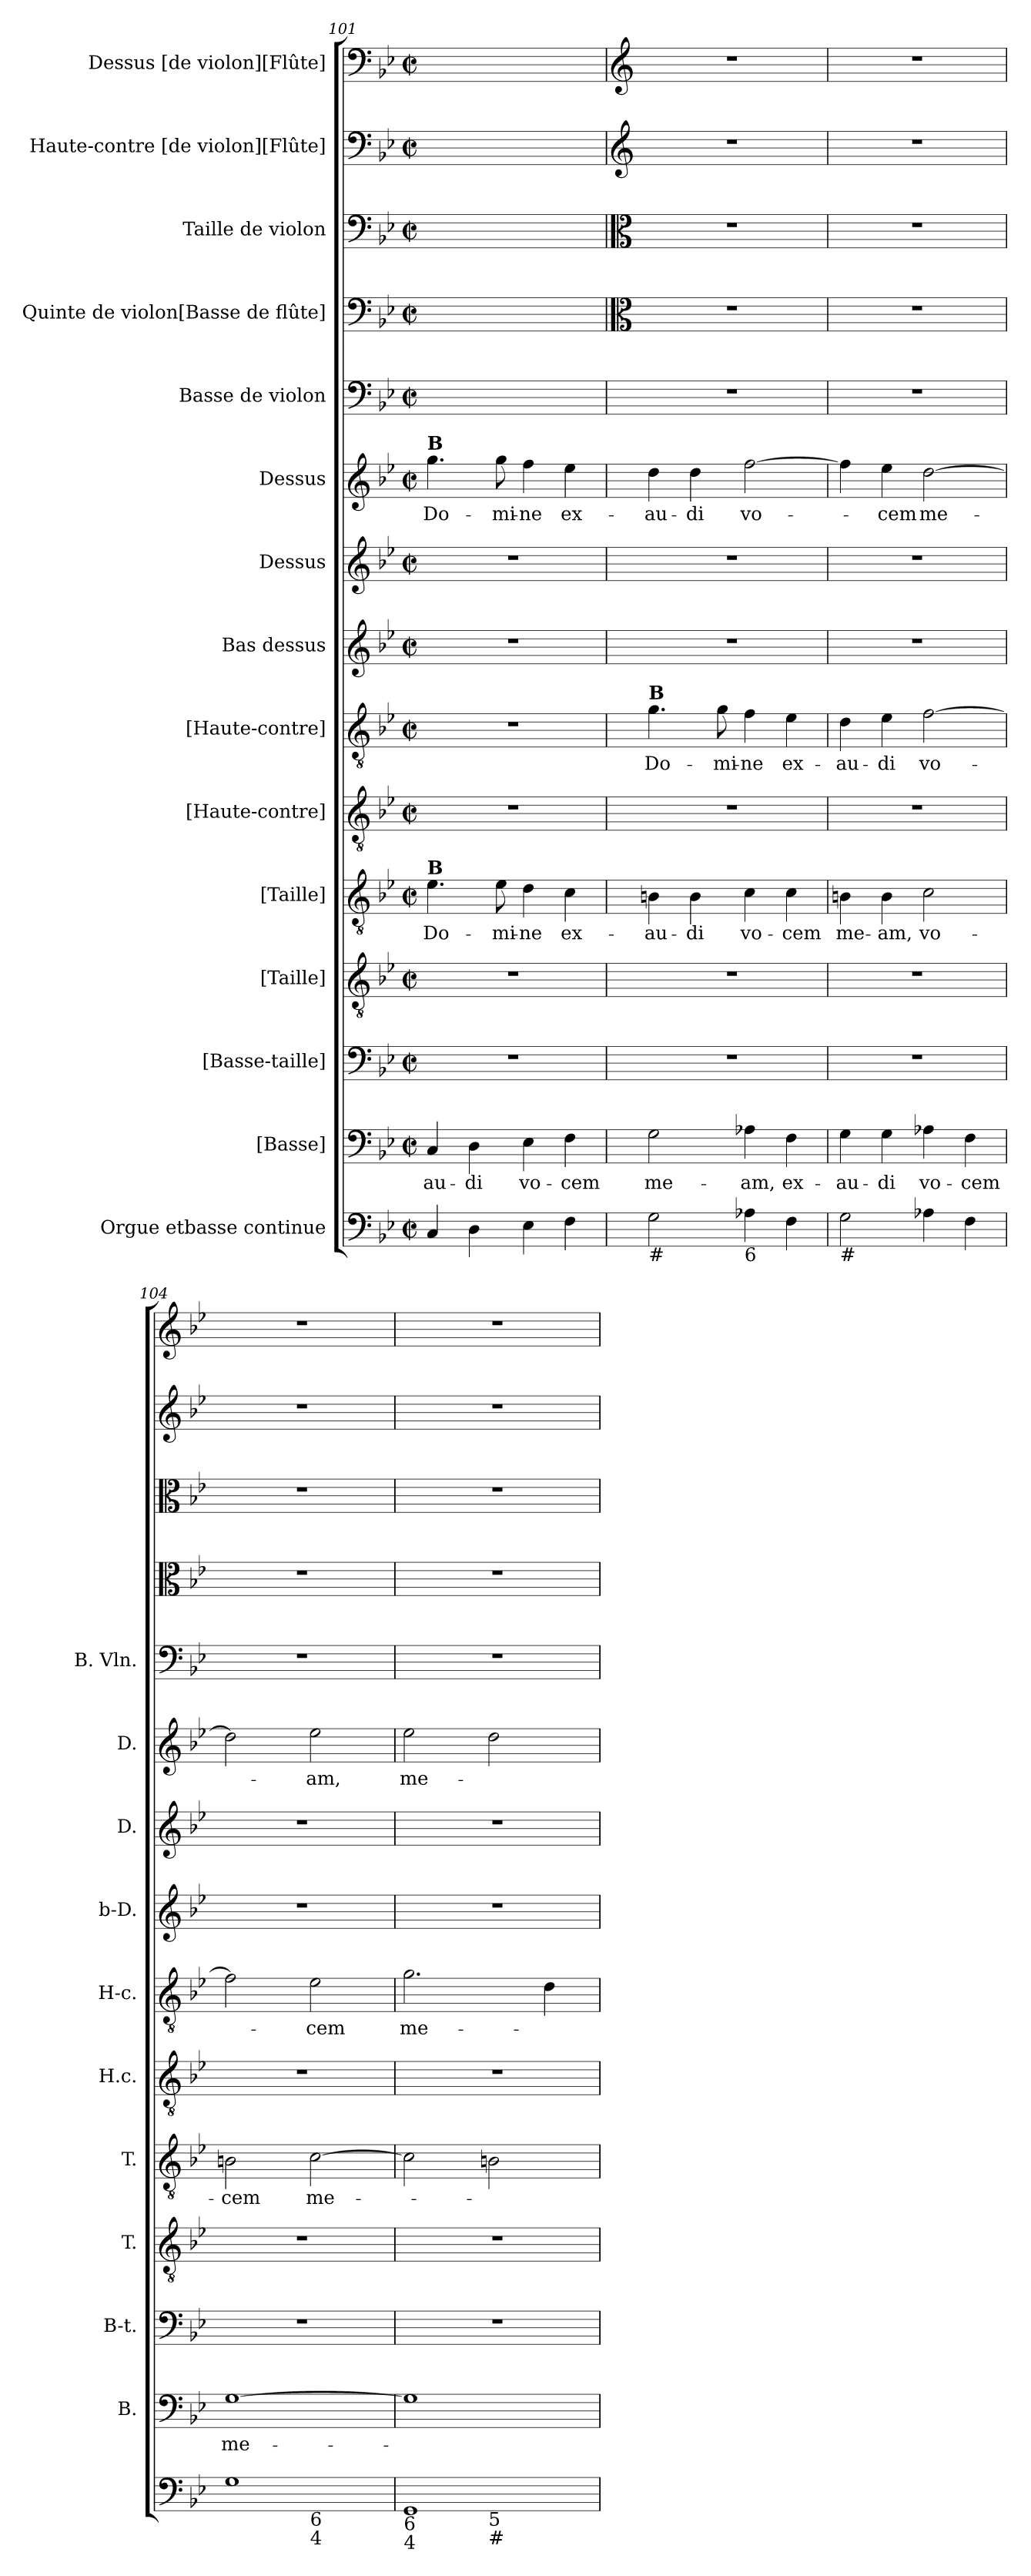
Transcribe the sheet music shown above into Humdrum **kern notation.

**kern	**kern	**text	**kern	**kern	**kern	**text	**kern	**kern	**text	**kern	**kern	**kern	**text	**kern	**text	**kern	**text	**kern	**text	**kern	**text	**kern	**text
*part15	*part14	*part14	*part13	*part12	*part11	*part11	*part10	*part9	*part9	*part8	*part7	*part6	*part6	*part5	*part5	*part4	*part4	*part3	*part3	*part2	*part2	*part1	*part1
*staff15	*staff14	*staff14	*staff13	*staff12	*staff11	*staff11	*staff10	*staff9	*staff9	*staff8	*staff7	*staff6	*staff6	*staff5	*staff5	*staff4	*staff4	*staff3	*staff3	*staff2	*staff2	*staff1	*staff1
*I"Orgue etbasse continue	*I"[Basse]	*	*I"[Basse-taille]	*I"[Taille]	*I"[Taille]	*	*I"[Haute-contre]	*I"[Haute-contre]	*	*I"Bas dessus	*I"Dessus	*I"Dessus	*	*I"Basse de violon	*	*I"Quinte de violon[Basse de flûte]	*	*I"Taille de violon	*	*I"Haute-contre [de violon][Flûte]	*	*I"Dessus [de violon][Flûte]	*
*	*I'B.	*	*I'B-t.	*I'T.	*I'T.	*	*I'H.c.	*I'H-c.	*	*I'b-D.	*I'D.	*I'D.	*	*I'B. Vln.	*	*	*	*	*	*	*	*	*
*clefF4	*clefF4	*	*clefF4	*clefGv2	*clefGv2	*	*clefGv2	*clefGv2	*	*clefG2	*clefG2	*clefG2	*	*clefF4	*	*clefF4	*	*clefF4	*	*clefF4	*	*clefF4	*
*	*	*	*	*ITrd7c12	*ITrd7c12	*	*ITrd7c12	*ITrd7c12	*	*	*	*	*	*ITrd7c12	*	*	*	*	*	*	*	*	*
*k[b-e-]	*k[b-e-]	*	*k[b-e-]	*k[b-e-]	*k[b-e-]	*	*k[b-e-]	*k[b-e-]	*	*k[b-e-]	*k[b-e-]	*k[b-e-]	*	*k[b-e-]	*	*k[b-e-]	*	*k[b-e-]	*	*k[b-e-]	*	*k[b-e-]	*
*g:	*g:	*	*g:	*g:	*g:	*	*g:	*g:	*	*g:	*g:	*g:	*	*g:	*	*g:	*	*g:	*	*g:	*	*g:	*
*M2/2	*M2/2	*	*M2/2	*M2/2	*M2/2	*	*M2/2	*M2/2	*	*M2/2	*M2/2	*M2/2	*	*M2/2	*	*M2/2	*	*M2/2	*	*M2/2	*	*M2/2	*
*met(c|)	*met(c|)	*	*met(c|)	*met(c|)	*met(c|)	*	*met(c|)	*met(c|)	*	*met(c|)	*met(c|)	*met(c|)	*	*met(c|)	*	*met(c|)	*	*met(c|)	*	*met(c|)	*	*met(c|)	*
=101	=101	=101	=101	=101	=101	=101	=101	=101	=101	=101	=101	=101	=101	=101	=101	=101	=101	=101	=101	=101	=101	=101	=101
!	!	!	!	!	!	!	!	!	!	!	!	!LO:TX:a:B:t=B	!	!	!	!	!	!	!	!	!	!	!
!	!	!	!	!	!LO:TX:a:B:t=B	!	!	!	!	!	!	!	!	!	!	!	!	!	!	!	!	!	!
!	!	!LO:LY:b	!	!	!	!LO:LY:b	!	!	!	!	!	!	!LO:LY:b	!	!	!	!	!	!	!	!	!	!
4C/	4C/	-au-	1r	1r	4.E-\	Do-	1r	1r	.	1r	1r	4.gg\	Do-	4CC/yy	-au-	4C/yy	-au-	4C/yy	-au-	4C/yy	-au-	4C/yy	-au-
!	!	!LO:LY:b	!	!	!	!	!	!	!	!	!	!	!	!	!	!	!	!	!	!	!	!	!
4D\	4D\	-di	.	.	.	.	.	.	.	.	.	.	.	4DD\yy	-di	4D\yy	-di	4D\yy	-di	4D\yy	-di	4D\yy	-di
!	!	!	!	!	!	!LO:LY:b	!	!	!	!	!	!	!LO:LY:b	!	!	!	!	!	!	!	!	!	!
.	.	.	.	.	8E-\	-mi-	.	.	.	.	.	8gg\	-mi-	.	.	.	.	.	.	.	.	.	.
!	!	!LO:LY:b	!	!	!	!LO:LY:b	!	!	!	!	!	!	!LO:LY:b	!	!	!	!	!	!	!	!	!	!
4E-\	4E-\	vo-	.	.	4D\	-ne	.	.	.	.	.	4ff\	-ne	4EE-\yy	vo-	4E-\yy	vo-	4E-\yy	vo-	4E-\yy	vo-	4E-\yy	vo-
!	!	!LO:LY:b	!	!	!	!LO:LY:b	!	!	!	!	!	!	!LO:LY:b	!	!	!	!	!	!	!	!	!	!
4F\	4F\	-cem	.	.	4C\	ex-	.	.	.	.	.	4ee-\	ex-	4FF\yy	-cem	4F\yy	-cem	4F\yy	-cem	4F\yy	-cem	4F\yy	-cem
!!LO:LB:g=z
=102	=102	=102	=102	=102	=102	=102	=102	=102	=102	=102	=102	=102	=102	=102	=102	=102	=102	=102	=102	=102	=102	=102	=102
*	*	*	*	*	*	*	*	*	*	*	*	*	*	*	*	*clefC3	*	*clefC3	*	*clefG2	*	*clefG2	*
!	!	!	!	!	!	!	!	!LO:TX:a:B:t=B	!	!	!	!	!	!	!	!	!	!	!	!	!	!	!
!LO:TX:b:t=#	!	!	!	!	!	!	!	!	!	!	!	!	!	!	!	!	!	!	!	!	!	!	!
!	!	!LO:LY:b	!	!	!	!LO:LY:b	!	!	!LO:LY:b	!	!	!	!LO:LY:b	!	!	!	!	!	!	!	!	!	!
2G\	2G\	me-	1r	1r	4BBn\	-au-	1r	4.G\	Do-	1r	1r	4dd\	-au-	1r	.	1r	.	1r	.	1r	.	1r	.
!	!	!	!	!	!	!LO:LY:b	!	!	!	!	!	!	!LO:LY:b	!	!	!	!	!	!	!	!	!	!
.	.	.	.	.	4BB\	-di	.	.	.	.	.	4dd\	-di	.	.	.	.	.	.	.	.	.	.
!	!	!	!	!	!	!	!	!	!LO:LY:b	!	!	!	!	!	!	!	!	!	!	!	!	!	!
.	.	.	.	.	.	.	.	8G\	-mi-	.	.	.	.	.	.	.	.	.	.	.	.	.	.
!LO:TX:b:t=6	!	!	!	!	!	!	!	!	!	!	!	!	!	!	!	!	!	!	!	!	!	!	!
!	!	!LO:LY:b	!	!	!	!LO:LY:b	!	!	!LO:LY:b	!	!	!	!LO:LY:b	!	!	!	!	!	!	!	!	!	!
4A-X\	4A-X\	-am,	.	.	4C\	vo-	.	4F\	-ne	.	.	[2ff\	vo-	.	.	.	.	.	.	.	.	.	.
!	!	!LO:LY:b	!	!	!	!LO:LY:b	!	!	!LO:LY:b	!	!	!	!	!	!	!	!	!	!	!	!	!	!
4F\	4F\	ex-	.	.	4C\	-cem	.	4E-\	ex-	.	.	.	.	.	.	.	.	.	.	.	.	.	.
=103	=103	=103	=103	=103	=103	=103	=103	=103	=103	=103	=103	=103	=103	=103	=103	=103	=103	=103	=103	=103	=103	=103	=103
!LO:TX:b:t=#	!	!	!	!	!	!	!	!	!	!	!	!	!	!	!	!	!	!	!	!	!	!	!
!	!	!LO:LY:b	!	!	!	!LO:LY:b	!	!	!LO:LY:b	!	!	!	!	!	!	!	!	!	!	!	!	!	!
2G\	4G\	-au-	1r	1r	4BBn\	me-	1r	4D\	-au-	1r	1r	4ff\]	.	1r	.	1r	.	1r	.	1r	.	1r	.
!	!	!LO:LY:b	!	!	!	!LO:LY:b	!	!	!LO:LY:b	!	!	!	!LO:LY:b	!	!	!	!	!	!	!	!	!	!
.	4G\	-di	.	.	4BB\	-am,	.	4E-\	-di	.	.	4ee-\	-cem	.	.	.	.	.	.	.	.	.	.
!	!	!LO:LY:b	!	!	!	!LO:LY:b	!	!	!LO:LY:b	!	!	!	!LO:LY:b	!	!	!	!	!	!	!	!	!	!
4A-X\	4A-X\	vo-	.	.	2C\	vo-	.	[2F\	vo-	.	.	[2dd\	me-	.	.	.	.	.	.	.	.	.	.
!	!	!LO:LY:b	!	!	!	!	!	!	!	!	!	!	!	!	!	!	!	!	!	!	!	!	!
4F\	4F\	-cem	.	.	.	.	.	.	.	.	.	.	.	.	.	.	.	.	.	.	.	.	.
=104	=104	=104	=104	=104	=104	=104	=104	=104	=104	=104	=104	=104	=104	=104	=104	=104	=104	=104	=104	=104	=104	=104	=104
!LO:TX:b:t=7	!	!	!	!	!	!	!	!	!	!	!	!	!	!	!	!	!	!	!	!	!	!	!
!LO:TX:b:t=#	!	!	!	!	!	!	!	!	!	!	!	!	!	!	!	!	!	!	!	!	!	!	!
!	!	!LO:LY:b	!	!	!	!LO:LY:b	!	!	!	!	!	!	!	!	!	!	!	!	!	!	!	!	!
*^	*	*	*	*	*	*	*	*	*	*	*	*	*	*	*	*	*	*	*	*	*	*	*
1G	2ryy	[1G	me-	1r	1r	2BBn\	-cem	1r	2F\]	.	1r	1r	2dd\]	.	1r	.	1r	.	1r	.	1r	.	1r	.
!	!LO:TX:b:t=6	!	!	!	!	!	!	!	!	!	!	!	!	!	!	!	!	!	!	!	!	!	!	!
!	!LO:TX:b:t=4	!	!	!	!	!	!	!	!	!	!	!	!	!	!	!	!	!	!	!	!	!	!	!
!	!	!	!	!	!	!	!LO:LY:b	!	!	!LO:LY:b	!	!	!	!LO:LY:b	!	!	!	!	!	!	!	!	!	!
.	2ryy	.	.	.	.	[2C\	me-	.	2E-\	-cem	.	.	2ee-\	-am,	.	.	.	.	.	.	.	.	.	.
=105	=105	=105	=105	=105	=105	=105	=105	=105	=105	=105	=105	=105	=105	=105	=105	=105	=105	=105	=105	=105	=105	=105	=105	=105
!LO:TX:b:t=6	!	!	!	!	!	!	!	!	!	!	!	!	!	!	!	!	!	!	!	!	!	!	!	!
!LO:TX:b:t=4	!	!	!	!	!	!	!	!	!	!	!	!	!	!	!	!	!	!	!	!	!	!	!	!
!	!	!	!	!	!	!	!	!	!	!LO:LY:b	!	!	!	!LO:LY:b	!	!	!	!	!	!	!	!	!	!
1GG	2ryy	1G]	.	1r	1r	2C\]	.	1r	2.G\	me-	1r	1r	2ee-\	me-	1r	.	1r	.	1r	.	1r	.	1r	.
!	!LO:TX:b:t=5	!	!	!	!	!	!	!	!	!	!	!	!	!	!	!	!	!	!	!	!	!	!	!
!	!LO:TX:b:t=#	!	!	!	!	!	!	!	!	!	!	!	!	!	!	!	!	!	!	!	!	!	!	!
.	2ryy	.	.	.	.	2BBn\	.	.	.	.	.	.	2dd\	.	.	.	.	.	.	.	.	.	.	.
.	.	.	.	.	.	.	.	.	4D\	.	.	.	.	.	.	.	.	.	.	.	.	.	.	.
*v	*v	*	*	*	*	*	*	*	*	*	*	*	*	*	*	*	*	*	*	*	*	*	*	*
=	=	=	=	=	=	=	=	=	=	=	=	=	=	=	=	=	=	=	=	=	=	=	=
*-	*-	*-	*-	*-	*-	*-	*-	*-	*-	*-	*-	*-	*-	*-	*-	*-	*-	*-	*-	*-	*-	*-	*-
